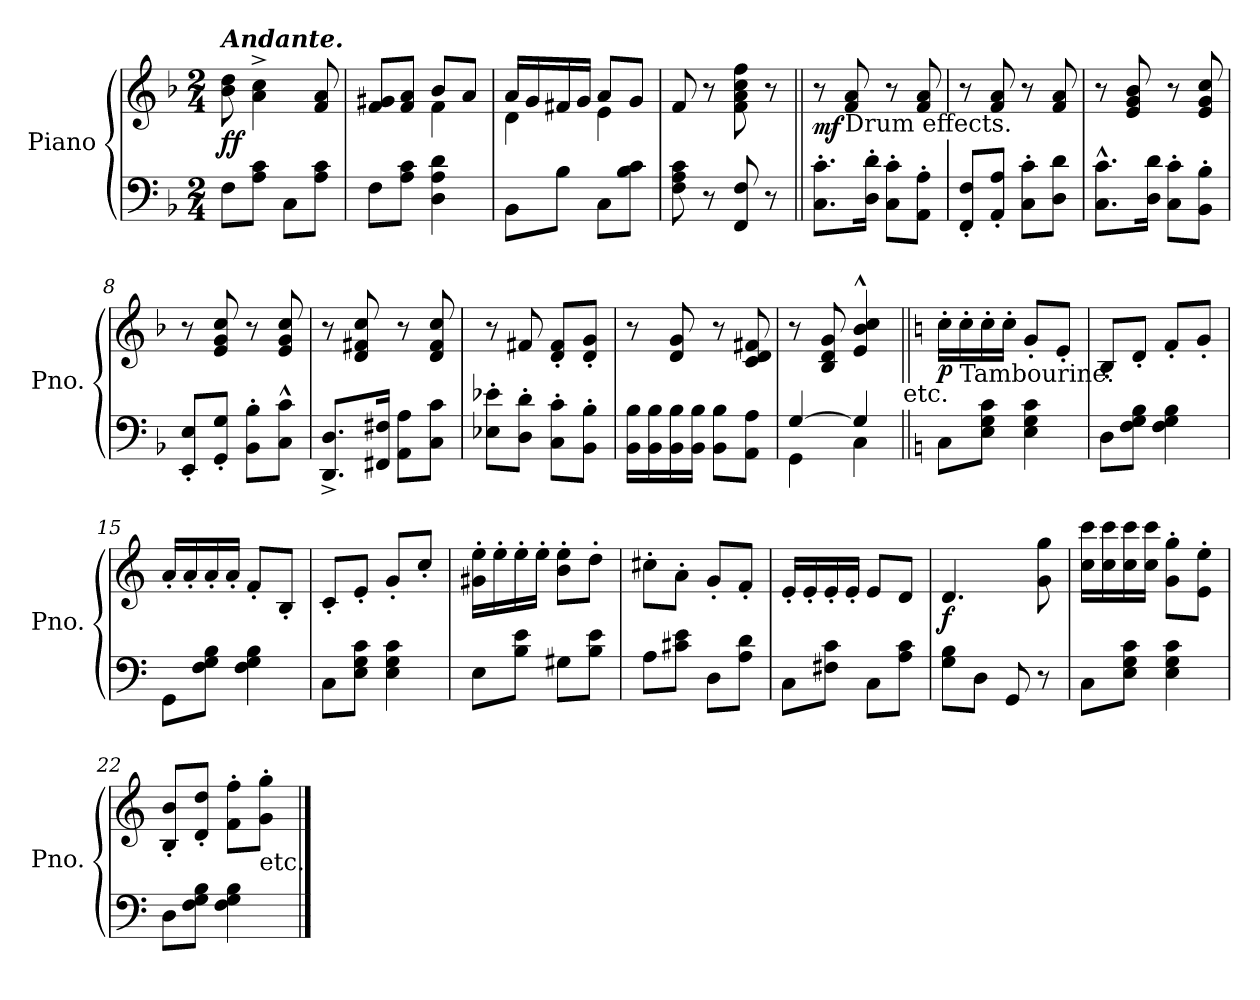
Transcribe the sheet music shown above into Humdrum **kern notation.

**kern	**kern	**dynam
*part1	*part1	*part1
*staff2	*staff1	*staff1/2
*I"Piano	*	*
*I'Pno.	*	*
*clefF4	*clefG2	*
*k[b-]	*k[b-]	*
*F:	*F:	*
*M2/4	*M2/4	*
=1	=1	=1
!	!LO:TX:a:Bi:t=Andante.	!
!	!	!LO:DY:b
8F\L	8b-\ 8dd\	ff
8A\ 8c\J	4a\^> 4cc\^>	.
8C\L	.	.
8A\ 8c\J	8f/ 8a/	.
=2	=2	=2
*	*^	*
8F\L	8f/ 8g#X/L	4ryy	.
8A\ 8c\J	8f/ 8a/J	.	.
4D\ 4A\ 4d\	8b-/L	4f\	.
.	8a/J	.	.
=3	=3	=3	=3
8BB-\L	16a/LL	4d\	.
.	16g/	.	.
8B-\J	16f#X/	.	.
.	16g/JJ	.	.
8C\L	8a/L	4e\	.
8B-\ 8c\J	8g/J	.	.
*	*v	*v	*
=4	=4	=4
8F\ 8A\ 8c\	8f/	.
8r	8r	.
8FF/ 8F/	8f\ 8a\ 8cc\ 8ff\	.
8r	8r	.
!!LO:LB:g=z
=5||	=5||	=5||
!	!	!LO:DY:b
8.C\'> 8.c\'>L	8r	mf
!	!LO:TX:b:t=Drum effects.	!
.	8f/ 8a/	.
16D\'> 16d\'>Jk	.	.
8C\'> 8c\'>L	8r	.
8AA\'> 8A\'>J	8f/ 8a/	.
=6	=6	=6
8FF/'< 8F/'<L	8r	.
8AA/'< 8A/'<J	8f/ 8a/	.
8C\'> 8c\'>L	8r	.
8D\ 8d\J	8f/ 8a/	.
=7	=7	=7
8.C\^^> 8.c\^^>L	8r	.
.	8e/ 8g/ 8b-/	.
16D\ 16d\Jk	.	.
8C\'> 8c\'>L	8r	.
8BB-\'> 8B-\'>J	8e/ 8g/ 8cc/	.
=8	=8	=8
8EE/'< 8E/'<L	8r	.
8GG/'< 8G/'<J	8e/ 8g/ 8cc/	.
8BB-\'> 8B-\'>L	8r	.
8C\^^> 8c\^^>J	8e/ 8g/ 8cc/	.
!!LO:LB:g=z
=9	=9	=9
8.DD/^< 8.D/^<L	8r	.
.	8d/ 8f#X/ 8cc/	.
16FF#X/ 16F#X/Jk	.	.
8AA\ 8A\L	8r	.
8C\ 8c\J	8d/ 8f#/ 8cc/	.
=10	=10	=10
8E-X\'> 8e-X\'>L	8r	.
8D\'> 8d\'>J	8f#X/	.
8C\'> 8c\'>L	8d/'< 8f#/'<L	.
8BB-\'> 8B-\'>J	8d/'< 8g/'<J	.
=11	=11	=11
16BB-\ 16B-\LL	8r	.
16BB-\ 16B-\	.	.
16BB-\ 16B-\	8d/ 8g/	.
16BB-\ 16B-\JJ	.	.
8BB-\ 8B-\L	8r	.
8AA\ 8A\J	8c/ 8d/ 8f#X/	.
=12	=12	=12
*^	*	*
[>4G/	4GG\	8r	.
.	.	8B-/ 8d/ 8g/	.
4G/]	4C\	4e/^^> 4b-/^^> 4cc/^^>	.
!	!	!LO:TX:b:t=etc.	!
*v	*v	*	*
!!LO:LB:g=z
=13||	=13||	=13||
*k[]	*k[]	*
*C:	*C:	*
*^	*	*
!	!	!	!LO:DY:b
*v	*v	*	*
8C\L	16cc'>\LL	p
!	!LO:TX:b:t=Tambourine.	!
.	16cc'>\	.
8E\ 8G\ 8c\J	16cc'>\	.
.	16cc'>\JJ	.
4E\ 4G\ 4c\	8g'</L	.
.	8e'</J	.
=14	=14	=14
8D\L	8B'</L	.
8F\ 8G\ 8B\J	8d'</J	.
4F\ 4G\ 4B\	8f'</L	.
.	8g'</J	.
=15	=15	=15
8GG\L	16a'</LL	.
.	16a'</	.
8F\ 8G\ 8B\J	16a'</	.
.	16a'</JJ	.
4F\ 4G\ 4B\	8f'</L	.
.	8B'</J	.
=16	=16	=16
8C\L	8c'</L	.
8E\ 8G\ 8c\J	8e'</J	.
4E\ 4G\ 4c\	8g'</L	.
.	8cc'</J	.
=17	=17	=17
8E\L	16g#X\'> 16ee\'>LL	.
.	16ee'>\	.
8B\ 8e\J	16ee'>\	.
.	16ee'>\JJ	.
8G#X\L	8b\'> 8ee\'>L	.
8B\ 8e\J	8dd'>\J	.
!!LO:PB:g=z
=18	=18	=18
8A\L	8cc#X'>\L	.
8c#X\ 8e\J	8a'>\J	.
8D\L	8g'</L	.
8A\ 8d\J	8f'</J	.
=19	=19	=19
8C\L	16e'</LL	.
.	16e'</	.
8F#X\ 8c\J	16e'</	.
.	16e'</JJ	.
8C\L	8e/L	.
8A\ 8c\J	8d/J	.
=20	=20	=20
!	!	!LO:DY:b
8G\ 8B\L	4.d/	f
8D\J	.	.
8GG/	.	.
8r	8g\ 8gg\	.
=21	=21	=21
8C\L	16cc\ 16ccc\LL	.
.	16cc\ 16ccc\	.
8E\ 8G\ 8c\J	16cc\ 16ccc\	.
.	16cc\ 16ccc\JJ	.
4E\ 4G\ 4c\	8g\'> 8gg\'>L	.
.	8e\'> 8ee\'>J	.
=22	=22	=22
8D\L	8B/'< 8b/'<L	.
8F\ 8G\ 8B\J	8d/'< 8dd/'<J	.
4F\ 4G\ 4B\	8f\'> 8ff\'>L	.
!	!LO:TX:b:t=etc.	!
.	8g\'> 8gg\'>J	.
==	==	==
*-	*-	*-
